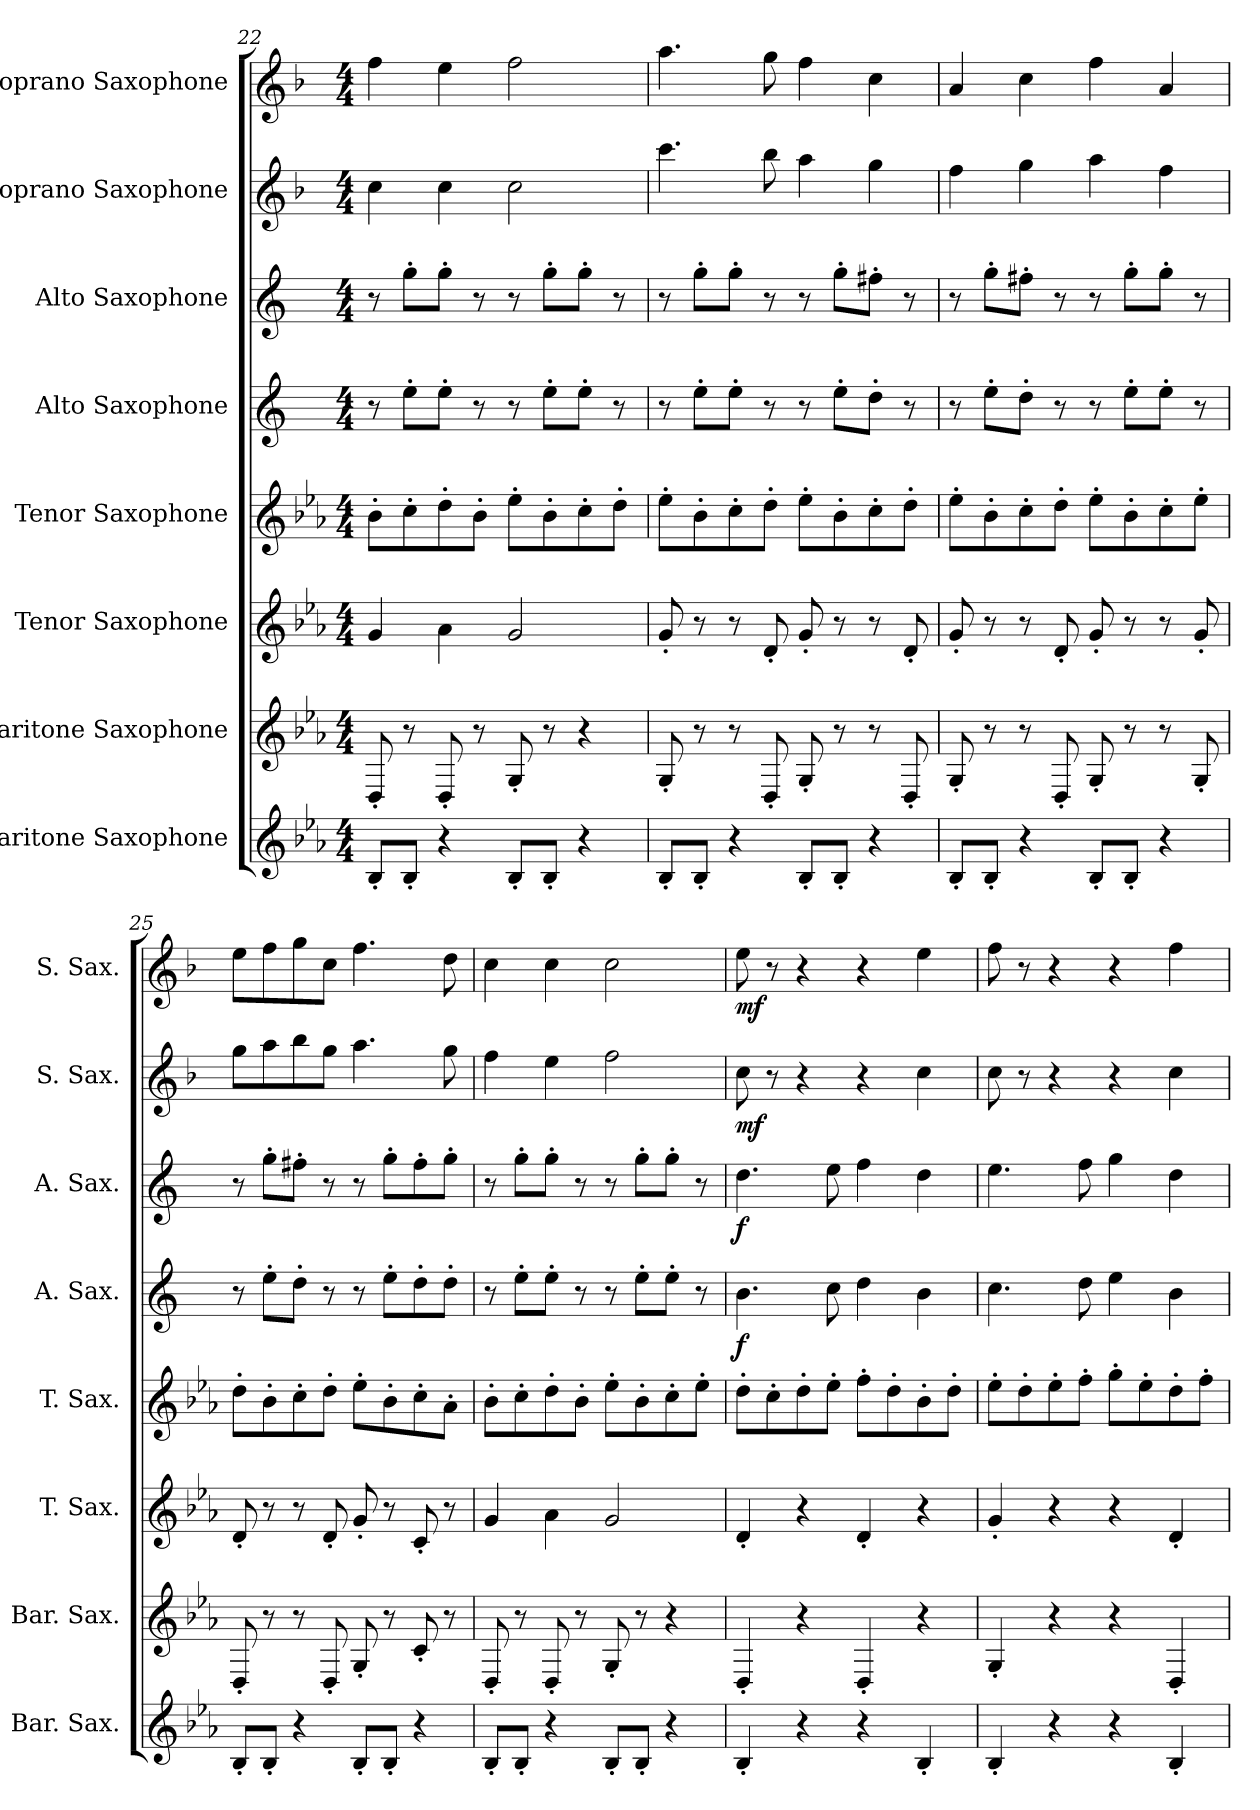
**kern	**kern	**kern	**kern	**kern	**dynam	**kern	**dynam	**kern	**dynam	**kern	**dynam
*part8	*part7	*part6	*part5	*part4	*part4	*part3	*part3	*part2	*part2	*part1	*part1
*staff8	*staff7	*staff6	*staff5	*staff4	*staff4	*staff3	*staff3	*staff2	*staff2	*staff1	*staff1
*I"Baritone Saxophone	*I"Baritone Saxophone	*I"Tenor Saxophone	*I"Tenor Saxophone	*I"Alto Saxophone	*	*I"Alto Saxophone	*	*I"Soprano Saxophone	*	*I"Soprano Saxophone	*
*I'Bar. Sax.	*I'Bar. Sax.	*I'T. Sax.	*I'T. Sax.	*I'A. Sax.	*	*I'A. Sax.	*	*I'S. Sax.	*	*I'S. Sax.	*
*clefG2	*clefG2	*clefG2	*clefG2	*clefG2	*	*clefG2	*	*clefG2	*	*clefG2	*
*ITrd12c21	*ITrd12c21	*ITrd8c14	*ITrd8c14	*ITrd5c9	*	*ITrd5c9	*	*ITrd1c2	*	*ITrd1c2	*
*k[b-e-a-]	*k[b-e-a-]	*k[b-e-a-]	*k[b-e-a-]	*k[b-e-a-]	*	*k[b-e-a-]	*	*k[b-e-a-]	*	*k[b-e-a-]	*
*M4/4	*M4/4	*M4/4	*M4/4	*M4/4	*	*M4/4	*	*M4/4	*	*M4/4	*
=22	=22	=22	=22	=22	=22	=22	=22	=22	=22	=22	=22
8BB-'/L	8DD'/	4G/	8B-'\L	8r	.	8r	.	4b-\	.	4ee-\	.
8BB-'/J	8r	.	8c'\	8g'\L	.	8b-'\L	.	.	.	.	.
4r	8DD'/	4A-\	8d'\	8g'\J	.	8b-'\J	.	4b-\	.	4dd\	.
.	8r	.	8B-'\J	8r	.	8r	.	.	.	.	.
8BB-'/L	8GG'/	2G/	8e-'\L	8r	.	8r	.	2b-\	.	2ee-\	.
8BB-'/J	8r	.	8B-'\	8g'\L	.	8b-'\L	.	.	.	.	.
4r	4r	.	8c'\	8g'\J	.	8b-'\J	.	.	.	.	.
.	.	.	8d'\J	8r	.	8r	.	.	.	.	.
!!LO:PB:g=z
=23	=23	=23	=23	=23	=23	=23	=23	=23	=23	=23	=23
8BB-'/L	8GG'/	8G'/	8e-'\L	8r	.	8r	.	4.bb-\	.	4.gg\	.
8BB-'/J	8r	8r	8B-'\	8g'\L	.	8b-'\L	.	.	.	.	.
4r	8r	8r	8c'\	8g'\J	.	8b-'\J	.	.	.	.	.
.	8DD'/	8D'/	8d'\J	8r	.	8r	.	8aa-\	.	8ff\	.
8BB-'/L	8GG'/	8G'/	8e-'\L	8r	.	8r	.	4gg\	.	4ee-\	.
8BB-'/J	8r	8r	8B-'\	8g'\L	.	8b-'\L	.	.	.	.	.
4r	8r	8r	8c'\	8f'\J	.	8an'\J	.	4ff\	.	4b-\	.
.	8DD'/	8D'/	8d'\J	8r	.	8r	.	.	.	.	.
=24	=24	=24	=24	=24	=24	=24	=24	=24	=24	=24	=24
8BB-'/L	8GG'/	8G'/	8e-'\L	8r	.	8r	.	4ee-\	.	4g/	.
8BB-'/J	8r	8r	8B-'\	8g'\L	.	8b-'\L	.	.	.	.	.
4r	8r	8r	8c'\	8f'\J	.	8an'\J	.	4ff\	.	4b-\	.
.	8DD'/	8D'/	8d'\J	8r	.	8r	.	.	.	.	.
8BB-'/L	8GG'/	8G'/	8e-'\L	8r	.	8r	.	4gg\	.	4ee-\	.
8BB-'/J	8r	8r	8B-'\	8g'\L	.	8b-'\L	.	.	.	.	.
4r	8r	8r	8c'\	8g'\J	.	8b-'\J	.	4ee-\	.	4g/	.
.	8GG'/	8G'/	8e-'\J	8r	.	8r	.	.	.	.	.
=25	=25	=25	=25	=25	=25	=25	=25	=25	=25	=25	=25
8BB-'/L	8DD'/	8D'/	8d'\L	8r	.	8r	.	8ff\L	.	8dd\L	.
8BB-'/J	8r	8r	8B-'\	8g'\L	.	8b-'\L	.	8gg\	.	8ee-\	.
4r	8r	8r	8c'\	8f'\J	.	8an'\J	.	8aa-\	.	8ff\	.
.	8DD'/	8D'/	8d'\J	8r	.	8r	.	8ff\J	.	8b-\J	.
8BB-'/L	8GG'/	8G'/	8e-'\L	8r	.	8r	.	4.gg\	.	4.ee-\	.
8BB-'/J	8r	8r	8B-'\	8g'\L	.	8b-'\L	.	.	.	.	.
4r	8C'/	8C'/	8c'\	8f'\	.	8a'\	.	.	.	.	.
.	8r	8r	8A-'\J	8f'\J	.	8b-'\J	.	8ff\	.	8cc\	.
!!LO:PB:g=z
=26	=26	=26	=26	=26	=26	=26	=26	=26	=26	=26	=26
8BB-'/L	8DD'/	4G/	8B-'\L	8r	.	8r	.	4ee-\	.	4b-\	.
8BB-'/J	8r	.	8c'\	8g'\L	.	8b-'\L	.	.	.	.	.
4r	8DD'/	4A-\	8d'\	8g'\J	.	8b-'\J	.	4dd\	.	4b-\	.
.	8r	.	8B-'\J	8r	.	8r	.	.	.	.	.
8BB-'/L	8GG'/	2G/	8e-'\L	8r	.	8r	.	2ee-\	.	2b-\	.
8BB-'/J	8r	.	8B-'\	8g'\L	.	8b-'\L	.	.	.	.	.
4r	4r	.	8c'\	8g'\J	.	8b-'\J	.	.	.	.	.
.	.	.	8e-'\J	8r	.	8r	.	.	.	.	.
=27	=27	=27	=27	=27	=27	=27	=27	=27	=27	=27	=27
!	!	!	!	!	!LO:DY:b	!	!LO:DY:b	!	!LO:DY:b	!	!LO:DY:b
4BB-'/	4DD'/	4D'/	8d'\L	4.d\	f	4.f\	f	8b-\	mf	8dd\	mf
.	.	.	8c'\	.	.	.	.	8r	.	8r	.
4r	4r	4r	8d'\	.	.	.	.	4r	.	4r	.
.	.	.	8e-'\J	8e-\	.	8g\	.	.	.	.	.
4r	4DD'/	4D'/	8f'\L	4f\	.	4a-\	.	4r	.	4r	.
.	.	.	8d'\	.	.	.	.	.	.	.	.
4BB-'/	4r	4r	8B-'\	4d\	.	4f\	.	4b-\	.	4dd\	.
.	.	.	8d'\J	.	.	.	.	.	.	.	.
=28	=28	=28	=28	=28	=28	=28	=28	=28	=28	=28	=28
4BB-'/	4GG'/	4G'/	8e-'\L	4.e-\	.	4.g\	.	8b-\	.	8ee-\	.
.	.	.	8d'\	.	.	.	.	8r	.	8r	.
4r	4r	4r	8e-'\	.	.	.	.	4r	.	4r	.
.	.	.	8f'\J	8f\	.	8a-\	.	.	.	.	.
4r	4r	4r	8g'\L	4g\	.	4b-\	.	4r	.	4r	.
.	.	.	8e-'\	.	.	.	.	.	.	.	.
4BB-'/	4DD'/	4D'/	8d'\	4d\	.	4f\	.	4b-\	.	4ee-\	.
.	.	.	8f'\J	.	.	.	.	.	.	.	.
=	=	=	=	=	=	=	=	=	=	=	=
*-	*-	*-	*-	*-	*-	*-	*-	*-	*-	*-	*-
